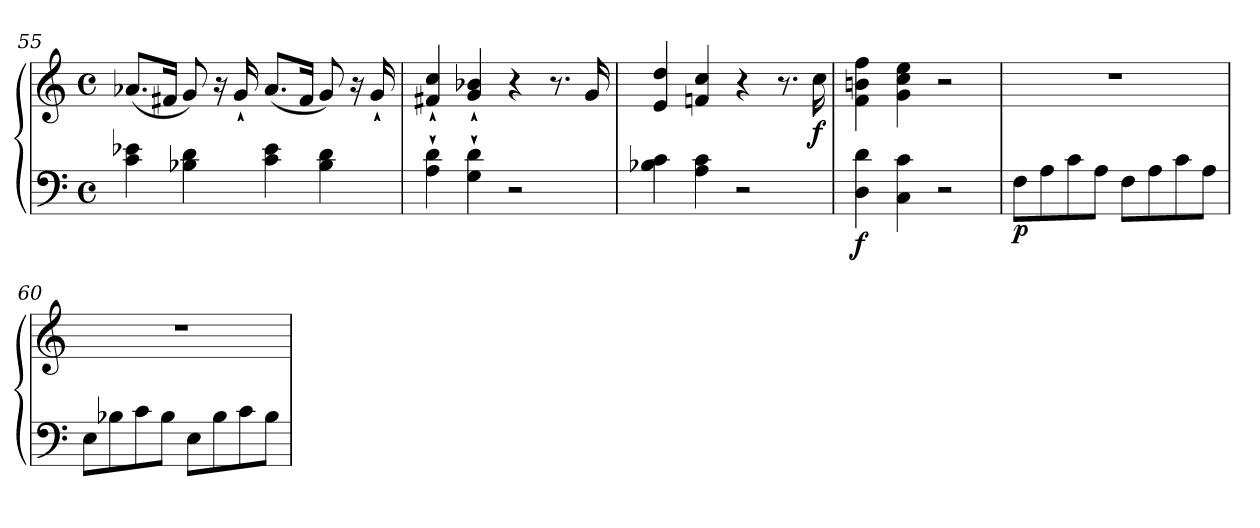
**kern	**kern	**dynam
*part1	*part1	*part1
*staff2	*staff1	*staff1/2
*clefF4	*clefG2	*
*k[]	*k[]	*
*C:	*C:	*
*M4/4	*M4/4	*
*met(c)	*met(c)	*
=55	=55	=55
4c\ 4e-X\	(<8.a-X/L	.
.	16f#X/Jk	.
4B-X\ 4d\	8g/)	.
.	16r	.
.	16g`</	.
4c\ 4e-\	(<8.a-/L	.
.	16f#/Jk	.
4B-\ 4d\	8g/)	.
.	16r	.
.	16g`</	.
=56	=56	=56
4A\`> 4d\`>	4f#X/`< 4cc/`<	.
4G\`> 4d\`>	4g/`< 4b-X/`<	.
2r	4r	.
.	8.r	.
.	16g/	.
=57	=57	=57
4B-X\ 4c\	4e/ 4dd/	.
4A\ 4c\	4fni/ 4cc/	.
2r	4r	.
.	8.r	.
!	!	!LO:DY:b
.	16cc\	f
=58	=58	=58
!	!	!LO:DY:b=2
4D\ 4d\	4f\ 4bni\ 4ff\	f
4C\ 4c\	4g\ 4cc\ 4ee\	.
2r	2r	.
!!LO:PB:g=z
=59	=59	=59
!	!	!LO:DY:b=2
8F\L	1r	p
8A\	.	.
8c\	.	.
8A\J	.	.
8F\L	.	.
8A\	.	.
8c\	.	.
8A\J	.	.
=60	=60	=60
8E\L	1r	.
8B-X\	.	.
8c\	.	.
8B-\J	.	.
8E\L	.	.
8B-\	.	.
8c\	.	.
8B-\J	.	.
=	=	=
*-	*-	*-
